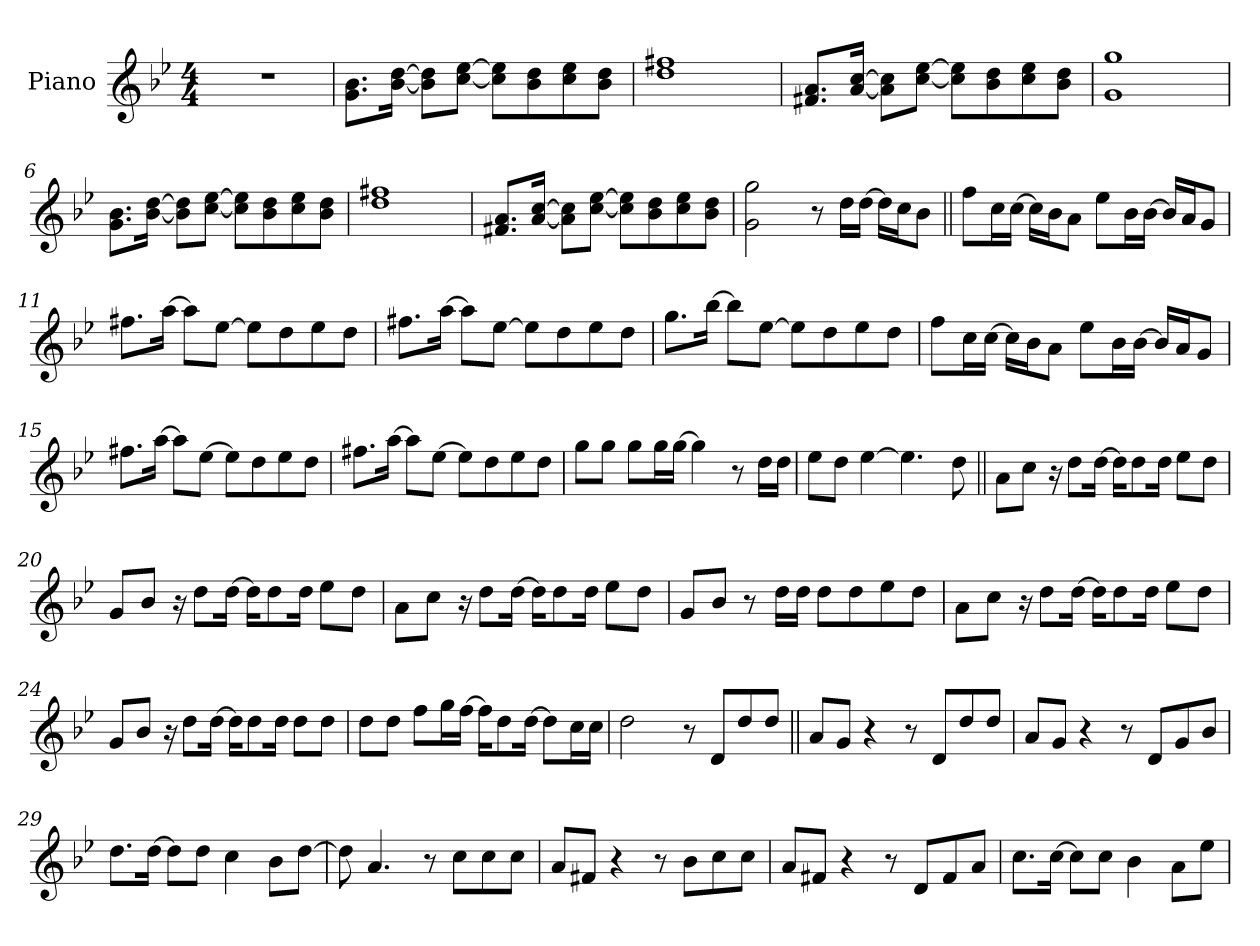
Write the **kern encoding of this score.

**kern
*part1
*staff1
*I"Piano
*I'Pno.
*clefG2
*k[b-e-]
*M4/4
*MM144
=1
1r
=2
8.g 8.b-L
[16b- [16ddJk
8b-] 8dd]L
[8cc [8ee-J
8cc] 8ee-]L
8b- 8dd
8cc 8ee-
8b- 8ddJ
=3
1dd 1ff#X
=4
8.f#X 8.aL
[16a [16ccJk
8a] 8cc]L
[8cc [8ee-J
8cc] 8ee-]L
8b- 8dd
8cc 8ee-
8b- 8ddJ
=5
1g 1gg
=6
8.g 8.b-L
[16b- [16ddJk
8b-] 8dd]L
[8cc [8ee-J
8cc] 8ee-]L
8b- 8dd
8cc 8ee-
8b- 8ddJ
=7
1dd 1ff#X
=8
8.f#X 8.aL
[16a [16ccJk
8a] 8cc]L
[8cc [8ee-J
8cc] 8ee-]L
8b- 8dd
8cc 8ee-
8b- 8ddJ
=9
2g 2gg
8r
16dd!LL
[16dd!JJ
16dd!LL]
16cc!J
8b-!J
=10||
8ffL
16cc!L
[16cc!JJ
16cc!LL]
16b-!J
8a!J
8ee-L
16b-!L
[16b-!JJ
16b-!LL]
16a!J
8g!J
=11
8.ff#XL
[16aaJk
8aaL]
[8ee-J
8ee-L]
8dd
8ee-
8ddJ
=12
8.ff#XL
[16aaJk
8aaL]
[8ee-J
8ee-L]
8dd
8ee-
8ddJ
=13
8.ggL
[16bb-Jk
8bb-L]
[8ee-J
8ee-L]
8dd
8ee-
8ddJ
=14
8ffL
16cc!L
[16cc!JJ
16cc!LL]
16b-!J
8a!J
8ee-L
16b-!L
[16b-!JJ
16b-!LL]
16a!J
8g!J
=15
8.ff#XL
[16aaJk
8aaL]
[8ee-J
8ee-L]
8dd
8ee-
8ddJ
=16
8.ff#XL
[16aaJk
8aaL]
[8ee-J
8ee-L]
8dd
8ee-
8ddJ
=17
8ggL
8ggJ
8ggL
16ggL
[16ggJJ
4gg]
8r
16ddLL
16ddJJ
=18
8ee-L
8ddJ
[4ee-
4.ee-]
8dd
=19||
8aL
8ccJ
16r
8ddL
[16ddJk
16ddKL]
8dd
16ddJk
8ee-L
8ddJ
=20
8gL
8b-J
16r
8ddL
[16ddJk
16ddKL]
8dd
16ddJk
8ee-L
8ddJ
=21
8aL
8ccJ
16r
8ddL
[16ddJk
16ddKL]
8dd
16ddJk
8ee-L
8ddJ
=22
8gL
8b-J
8r
16ddLL
16ddJJ
8ddL
8dd
8ee-
8ddJ
=23
8aL
8ccJ
16r
8ddL
[16ddJk
16ddKL]
8dd
16ddJk
8ee-L
8ddJ
=24
8gL
8b-J
16r
8ddL
[16ddJk
16ddKL]
8dd
16ddJk
8ddL
8ddJ
=25
8ddL
8ddJ
8ffL
16ggL
[16ffJJ
16ffKL]
8dd
[16ddJk
8ddL]
16ccL
16ccJJ
=26
2dd
8r
8dL
8dd
8ddJ
=27||
8aL
8gJ
4r
8r
8dL
8dd
8ddJ
=28
8aL
8gJ
4r
8r
8dL
8g
8b-J
=29
8.ddL
[16ddJk
8ddL]
8ddJ
4cc
8b-L
[8ddJ
=30
8dd]
4.a
8r
8ccL
8cc
8ccJ
=31
8aL
8f#XJ
4r
8r
8b-L
8cc
8ccJ
=32
8aL
8f#XJ
4r
8r
8dL
8f#
8aJ
=33
8.ccL
[16ccJk
8ccL]
8ccJ
4b-
8aL
8ee-J
=
*-
